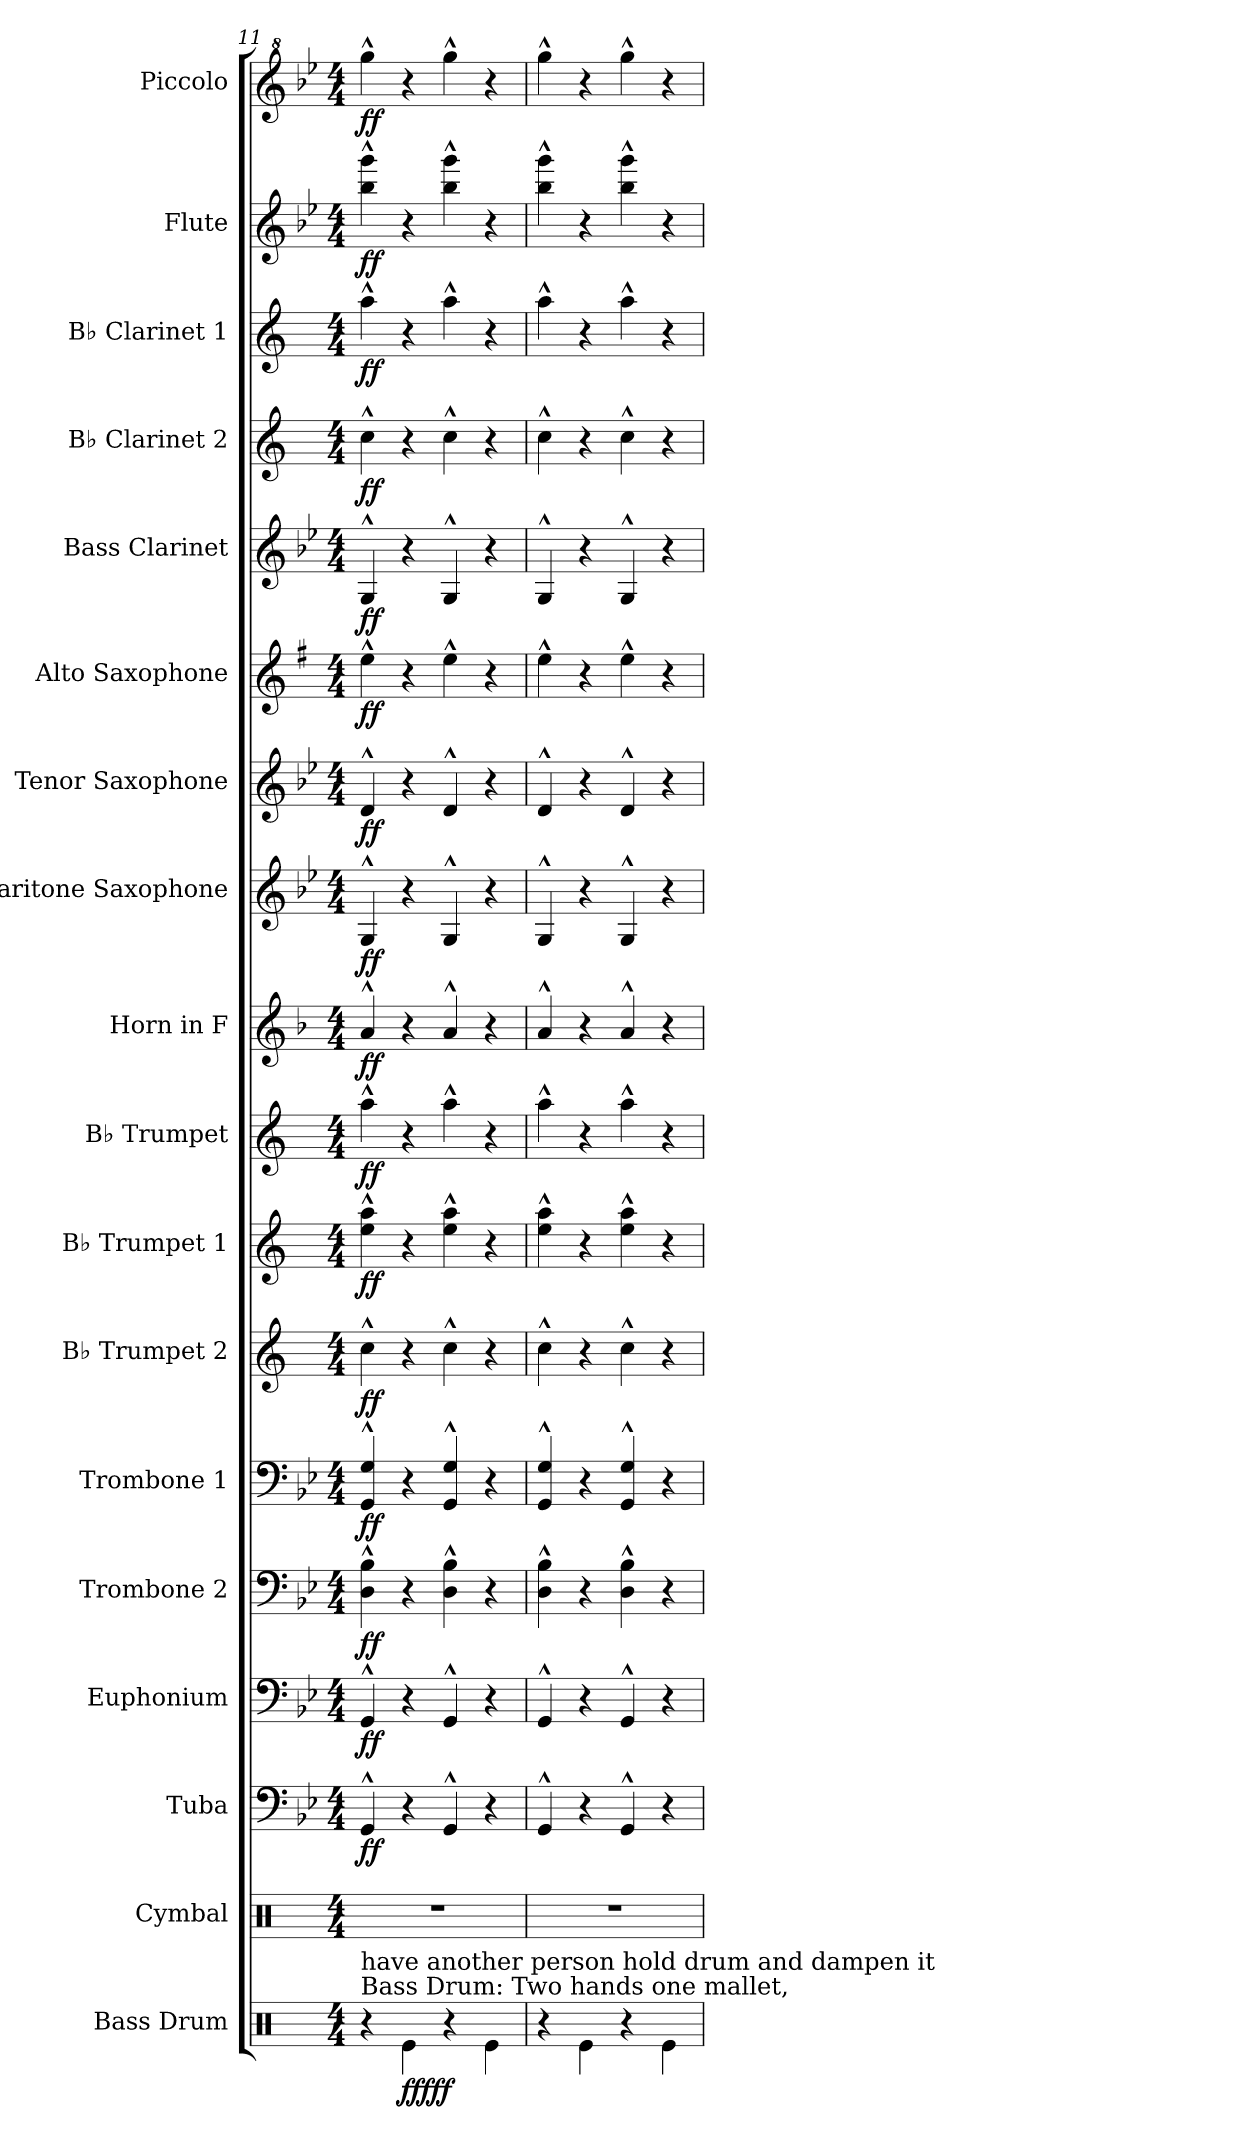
**kern	**dynam	**kern	**kern	**dynam	**kern	**dynam	**kern	**dynam	**kern	**dynam	**kern	**dynam	**kern	**dynam	**kern	**dynam	**kern	**dynam	**kern	**dynam	**kern	**dynam	**kern	**dynam	**kern	**dynam	**kern	**dynam	**kern	**dynam	**kern	**dynam	**kern	**dynam
*part18	*part18	*part17	*part16	*part16	*part15	*part15	*part14	*part14	*part13	*part13	*part12	*part12	*part11	*part11	*part10	*part10	*part9	*part9	*part8	*part8	*part7	*part7	*part6	*part6	*part5	*part5	*part4	*part4	*part3	*part3	*part2	*part2	*part1	*part1
*staff18	*staff18	*staff17	*staff16	*staff16	*staff15	*staff15	*staff14	*staff14	*staff13	*staff13	*staff12	*staff12	*staff11	*staff11	*staff10	*staff10	*staff9	*staff9	*staff8	*staff8	*staff7	*staff7	*staff6	*staff6	*staff5	*staff5	*staff4	*staff4	*staff3	*staff3	*staff2	*staff2	*staff1	*staff1
*I"Bass Drum	*	*I"Cymbal	*I"Tuba	*	*I"Euphonium	*	*I"Trombone 2	*	*I"Trombone 1	*	*I"B♭ Trumpet 2	*	*I"B♭ Trumpet 1	*	*I"B♭ Trumpet	*	*I"Horn in F	*	*I"Baritone Saxophone	*	*I"Tenor Saxophone	*	*I"Alto Saxophone	*	*I"Bass Clarinet	*	*I"B♭ Clarinet 2	*	*I"B♭ Clarinet 1	*	*I"Flute	*	*I"Piccolo	*
*I'B. Dr.	*	*I'Cym.	*I'Tba.	*	*I'Euph.	*	*I'Tbn. 2	*	*I'Tbn. 1	*	*I'B♭ Tpt. 2	*	*I'B♭ Tpt. 1	*	*I'B♭ Tpt.	*	*	*	*I'Bar. Sax.	*	*I'T. Sax.	*	*I'A. Sax.	*	*I'B. Cl.	*	*I'B♭ Cl. 2	*	*I'B♭ Cl. 1	*	*I'Fl.	*	*I'Picc.	*
*clefX	*	*clefX	*clefF4	*	*clefF4	*	*clefF4	*	*clefF4	*	*clefG2	*	*clefG2	*	*clefG2	*	*clefG2	*	*clefG2	*	*clefG2	*	*clefG2	*	*clefG2	*	*clefG2	*	*clefG2	*	*clefG2	*	*clefG^2	*
*	*	*	*	*	*	*	*	*	*	*	*ITrd1c2	*	*ITrd1c2	*	*ITrd1c2	*	*ITrd4c7	*	*ITrd12c21	*	*ITrd8c14	*	*ITrd5c9	*	*ITrd8c14	*	*ITrd1c2	*	*ITrd1c2	*	*	*	*ITrd-7c-12	*
*k[]	*	*k[]	*k[b-e-]	*	*k[b-e-]	*	*k[b-e-]	*	*k[b-e-]	*	*k[b-e-]	*	*k[b-e-]	*	*k[b-e-]	*	*k[b-e-]	*	*k[b-e-]	*	*k[b-e-]	*	*k[b-e-]	*	*k[b-e-]	*	*k[b-e-]	*	*k[b-e-]	*	*k[b-e-]	*	*k[b-e-]	*
*M4/4	*	*M4/4	*M4/4	*	*M4/4	*	*M4/4	*	*M4/4	*	*M4/4	*	*M4/4	*	*M4/4	*	*M4/4	*	*M4/4	*	*M4/4	*	*M4/4	*	*M4/4	*	*M4/4	*	*M4/4	*	*M4/4	*	*M4/4	*
=11	=11	=11	=11	=11	=11	=11	=11	=11	=11	=11	=11	=11	=11	=11	=11	=11	=11	=11	=11	=11	=11	=11	=11	=11	=11	=11	=11	=11	=11	=11	=11	=11	=11	=11
!LO:TX:a:t=Bass Drum&colon; Two hands  one mallet,	!	!	!	!	!	!	!	!	!	!	!	!	!	!	!	!	!	!	!	!	!	!	!	!	!	!	!	!	!	!	!	!	!	!
!LO:TX:a:t=have another person hold drum and dampen it	!	!	!	!	!	!	!	!	!	!	!	!	!	!	!	!	!	!	!	!	!	!	!	!	!	!	!	!	!	!	!	!	!	!
!	!	!	!	!LO:DY:b	!	!LO:DY:b	!	!LO:DY:b	!	!LO:DY:b	!	!LO:DY:b	!	!LO:DY:b	!	!LO:DY:b	!	!LO:DY:b	!	!LO:DY:b	!	!LO:DY:b	!	!LO:DY:b	!	!LO:DY:b	!	!LO:DY:b	!	!LO:DY:b	!	!LO:DY:b	!	!LO:DY:b
4r	.	1r	4GG^^/	ff	4GG^^/	ff	4D\^^ 4B-\^^	ff	4GG/^^ 4G/^^	ff	4b-^^\	ff	4dd\^^ 4gg\^^	ff	4gg^^\	ff	4d^^/	ff	4GG^^/	ff	4D^^/	ff	4g^^\	ff	4GG^^/	ff	4b-^^\	ff	4gg^^\	ff	4bb-\^^ 4ggg\^^	ff	4gggg^^\	ff
!	!LO:DY:b	!	!	!	!	!	!	!	!	!	!	!	!	!	!	!	!	!	!	!	!	!	!	!	!	!	!	!	!	!	!	!	!	!
4Re\	fffff	.	4r	.	4r	.	4r	.	4r	.	4r	.	4r	.	4r	.	4r	.	4r	.	4r	.	4r	.	4r	.	4r	.	4r	.	4r	.	4r	.
4r	.	.	4GG^^/	.	4GG^^/	.	4D\^^ 4B-\^^	.	4GG/^^ 4G/^^	.	4b-^^\	.	4dd\^^ 4gg\^^	.	4gg^^\	.	4d^^/	.	4GG^^/	.	4D^^/	.	4g^^\	.	4GG^^/	.	4b-^^\	.	4gg^^\	.	4bb-\^^ 4ggg\^^	.	4gggg^^\	.
4Re\	.	.	4r	.	4r	.	4r	.	4r	.	4r	.	4r	.	4r	.	4r	.	4r	.	4r	.	4r	.	4r	.	4r	.	4r	.	4r	.	4r	.
=12	=12	=12	=12	=12	=12	=12	=12	=12	=12	=12	=12	=12	=12	=12	=12	=12	=12	=12	=12	=12	=12	=12	=12	=12	=12	=12	=12	=12	=12	=12	=12	=12	=12	=12
4r	.	1r	4GG^^/	.	4GG^^/	.	4D\^^ 4B-\^^	.	4GG/^^ 4G/^^	.	4b-^^\	.	4dd\^^ 4gg\^^	.	4gg^^\	.	4d^^/	.	4GG^^/	.	4D^^/	.	4g^^\	.	4GG^^/	.	4b-^^\	.	4gg^^\	.	4bb-\^^ 4ggg\^^	.	4gggg^^\	.
4Re\	.	.	4r	.	4r	.	4r	.	4r	.	4r	.	4r	.	4r	.	4r	.	4r	.	4r	.	4r	.	4r	.	4r	.	4r	.	4r	.	4r	.
4r	.	.	4GG^^/	.	4GG^^/	.	4D\^^ 4B-\^^	.	4GG/^^ 4G/^^	.	4b-^^\	.	4dd\^^ 4gg\^^	.	4gg^^\	.	4d^^/	.	4GG^^/	.	4D^^/	.	4g^^\	.	4GG^^/	.	4b-^^\	.	4gg^^\	.	4bb-\^^ 4ggg\^^	.	4gggg^^\	.
4Re\	.	.	4r	.	4r	.	4r	.	4r	.	4r	.	4r	.	4r	.	4r	.	4r	.	4r	.	4r	.	4r	.	4r	.	4r	.	4r	.	4r	.
=	=	=	=	=	=	=	=	=	=	=	=	=	=	=	=	=	=	=	=	=	=	=	=	=	=	=	=	=	=	=	=	=	=	=
*-	*-	*-	*-	*-	*-	*-	*-	*-	*-	*-	*-	*-	*-	*-	*-	*-	*-	*-	*-	*-	*-	*-	*-	*-	*-	*-	*-	*-	*-	*-	*-	*-	*-	*-
